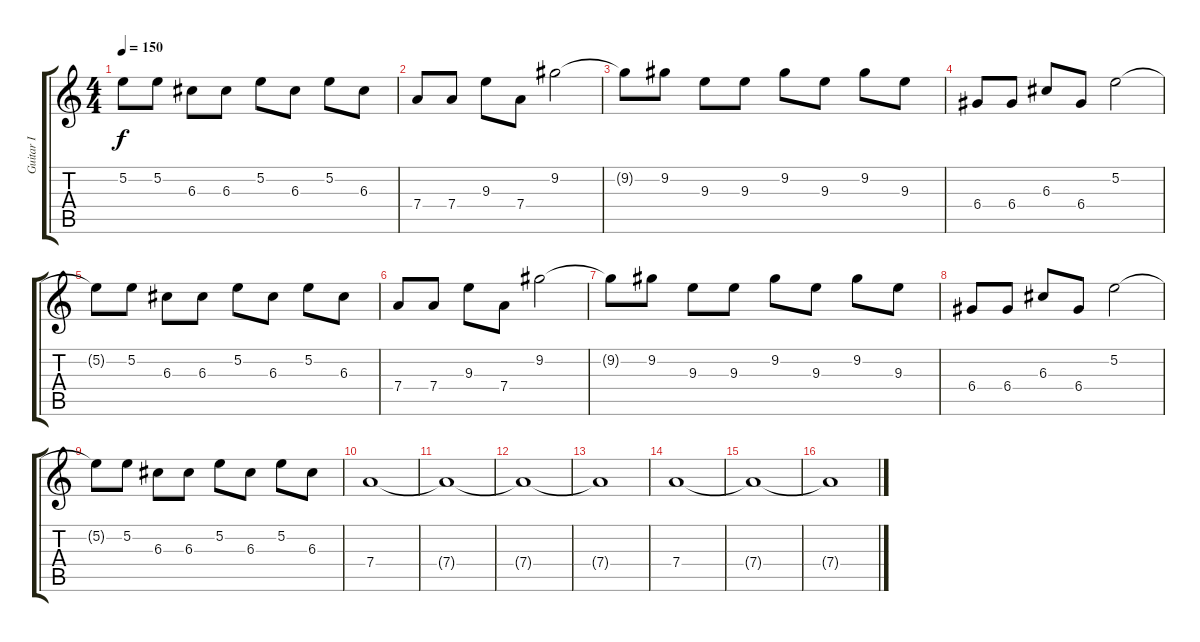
\track ("Guitar I" "Guitar I") {instrument distortionguitar}
\staff {score tabs}
\tuning (E4 B3 G3 D3 A2 E2) {hide}
\ts (4 4)
\tempo 150
\clef g2
\ks c
5.2{t}.8{dy f} 5.2.8 6.3.8 6.3.8 5.2.8 6.3.8 5.2.8 6.3.8 |
7.4.8{instrument distortionguitar} 7.4.8 9.3.8 7.4.8 9.2.2 |
9.2{t}.8 9.2.8 9.3.8 9.3.8 9.2.8 9.3.8 9.2.8 9.3.8 |
6.4.8 6.4.8 6.3.8 6.4.8 5.2.2 |
5.2{t}.8 5.2.8 6.3.8 6.3.8 5.2.8 6.3.8 5.2.8 6.3.8 |
7.4.8{instrument distortionguitar} 7.4.8 9.3.8 7.4.8 9.2.2 |
9.2{t}.8 9.2.8 9.3.8 9.3.8 9.2.8 9.3.8 9.2.8 9.3.8 |
6.4.8 6.4.8 6.3.8 6.4.8 5.2.2 |
5.2{t}.8 5.2.8 6.3.8 6.3.8 5.2.8 6.3.8 5.2.8 6.3.8 |
7.4.1 |
7.4{t}.1 |
7.4{t}.1 |
7.4{t}.1 |
7.4.1 |
7.4{t}.1 |
7.4{t}.1
